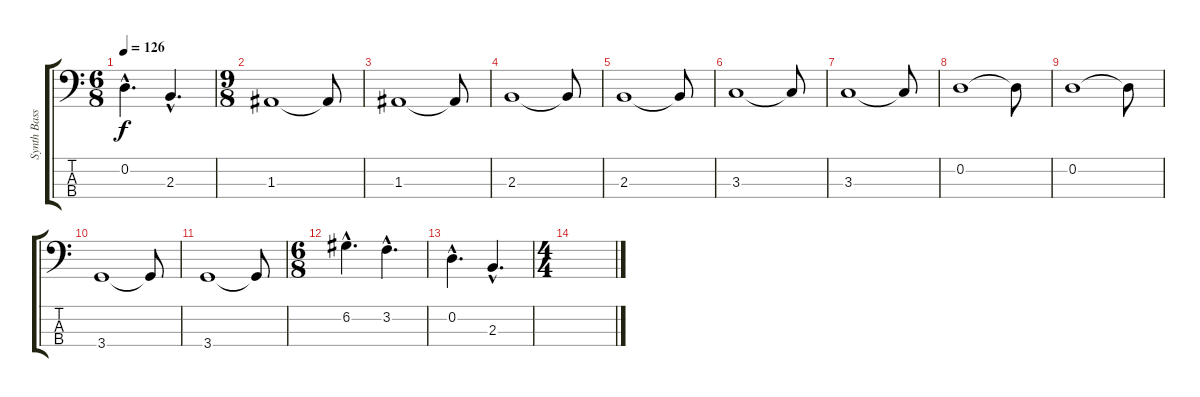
\track ("Synth Bass" "Synth Bass") {instrument synthbass1}
\staff {score tabs}
\tuning (G2 D2 A1 E1) {hide}
\ts (6 8)
\tempo 126
\clef f4
\ks c
0.2{hac}.4{d dy f} 2.3{hac}.4{d} |
\ts (9 8)
1.3.1 1.3{t}.8 |
1.3.1 1.3{t}.8 |
2.3.1 2.3{t}.8 |
2.3.1 2.3{t}.8 |
3.3.1 3.3{t}.8 |
3.3.1 3.3{t}.8 |
0.2.1 0.2{t}.8 |
0.2.1 0.2{t}.8 |
3.4.1 3.4{t}.8 |
3.4.1 3.4{t}.8 |
\ts (6 8)
6.2{hac}.4{d} 3.2{hac}.4{d} |
0.2{hac}.4{d} 2.3{hac}.4{d} |
\ts (4 4)
